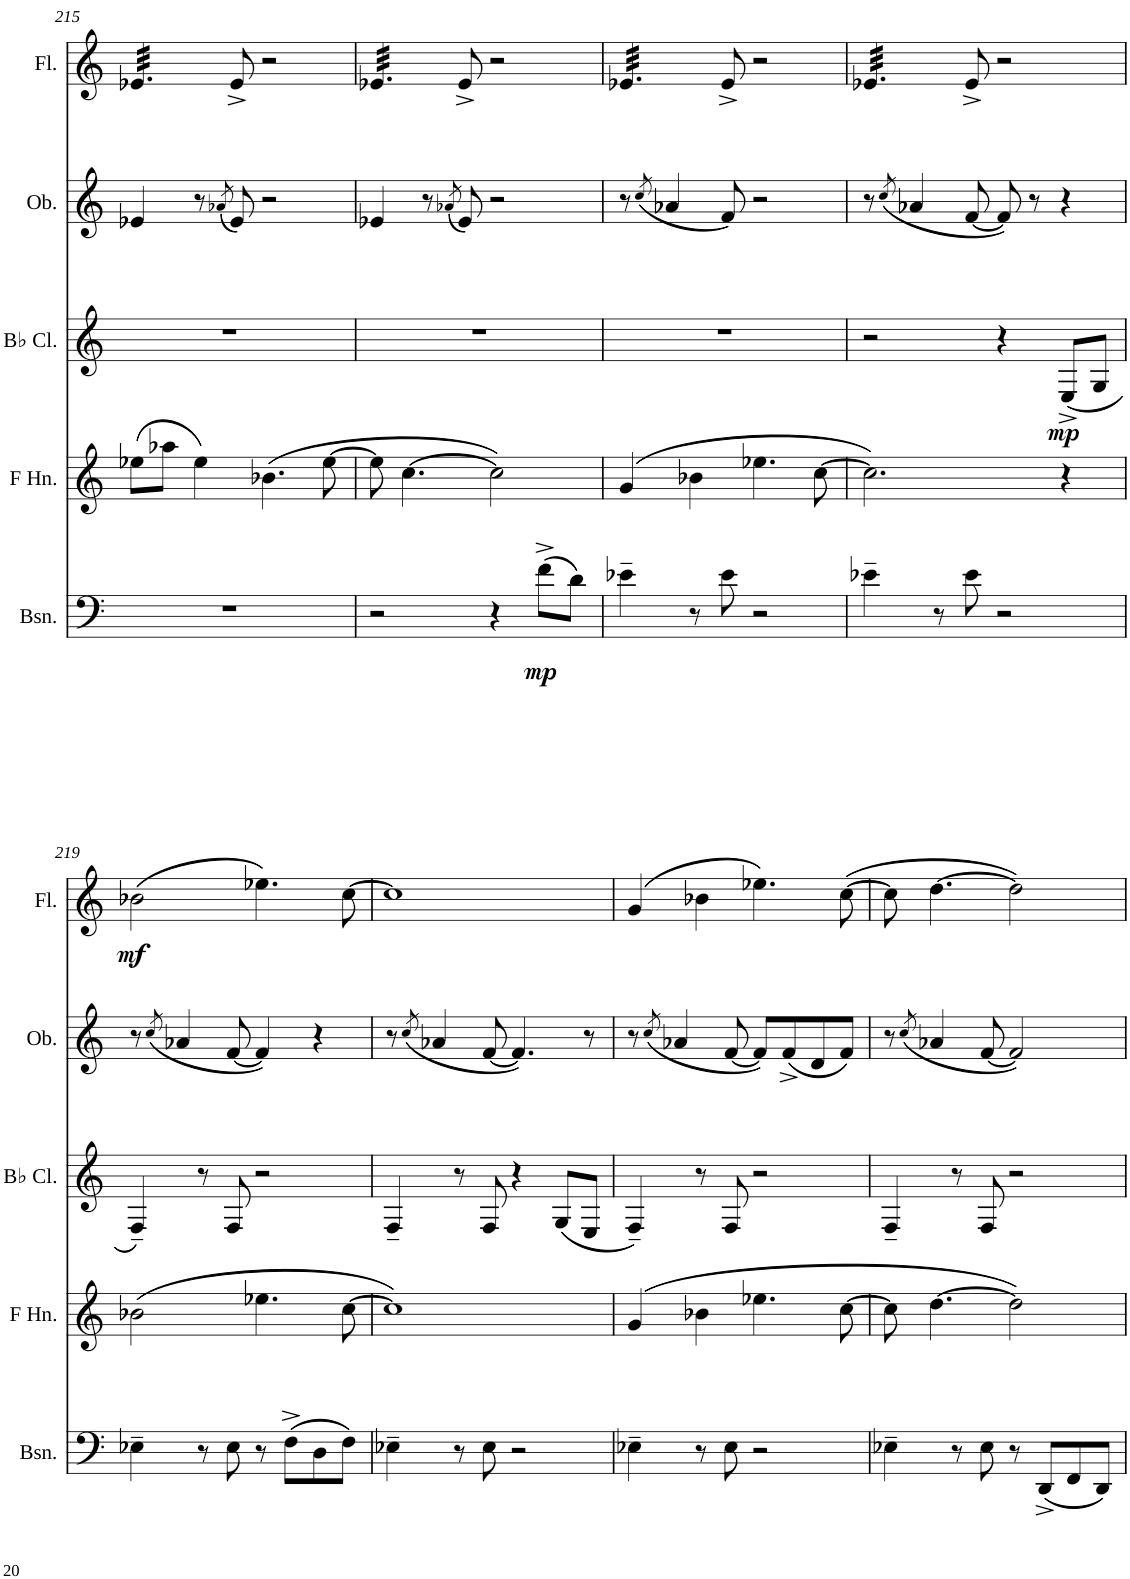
**kern	**dynam	**kern	**kern	**dynam	**kern	**kern	**dynam
*part5	*part5	*part4	*part3	*part3	*part2	*part1	*part1
*staff5	*staff5	*staff4	*staff3	*staff3	*staff2	*staff1	*staff1
*I"Bassoon	*	*I"Horn in F	*I"Bb Clarinet	*	*I"English Horn	*I"Flute	*
*I'Bsn.	*	*	*I'Bb Cl.	*	*I'E. Hn.	*I'Fl.	*
!!LO:PB:g=z
*clefF4	*	*clefF4	*clefG2	*	*clefG2	*clefG2	*
*	*	*Trd4c7	*Trd1c2	*	*Trd4c7	*	*
*k[]	*	*k[]	*k[]	*	*k[]	*k[]	*
*M4/4	*	*M4/4	*M4/4	*	*M4/4	*M4/4	*
=215	=215	=215	=215	=215	=215	=215	=215
*	*	*	*	*	*	*tremolo	*
1r	.	(8ee-X\L	1r	.	4e-X/	32e-X/LLL	.
.	.	.	.	.	.	32e-X/	.
.	.	.	.	.	.	32e-X/	.
.	.	.	.	.	.	32e-X/	.
.	.	8aa-X\J	.	.	.	32e-X/	.
.	.	.	.	.	.	32e-X/	.
.	.	.	.	.	.	32e-X/	.
.	.	.	.	.	.	32e-X/	.
.	.	4ee-\)	.	.	8r	32e-X/	.
.	.	.	.	.	.	32e-X/	.
.	.	.	.	.	.	32e-X/	.
.	.	.	.	.	.	32e-X/JJJ	.
*	*	*	*	*	*	*Xtremolo	*
.	.	.	.	.	(8qa-X/	.	.
.	.	.	.	.	8e-/)	8e-^/	.
.	.	(4.b-X\	.	.	2r	2r	.
.	.	[8ee-\	.	.	.	.	.
=216	=216	=216	=216	=216	=216	=216	=216
*	*	*	*	*	*	*tremolo	*
2r	.	8ee-\]	1r	.	4e-X/	32e-X/LLL	.
.	.	.	.	.	.	32e-X/	.
.	.	.	.	.	.	32e-X/	.
.	.	.	.	.	.	32e-X/	.
.	.	[4.cc\	.	.	.	32e-X/	.
.	.	.	.	.	.	32e-X/	.
.	.	.	.	.	.	32e-X/	.
.	.	.	.	.	.	32e-X/	.
.	.	.	.	.	8r	32e-X/	.
.	.	.	.	.	.	32e-X/	.
.	.	.	.	.	.	32e-X/	.
.	.	.	.	.	.	32e-X/JJJ	.
*	*	*	*	*	*	*Xtremolo	*
.	.	.	.	.	(8qa-X/	.	.
.	.	.	.	.	8e-/)	8e-^/	.
4r	.	2cc\])	.	.	2r	2r	.
!	!LO:DY:b	!	!	!	!	!	!
(8f^\L	mp	.	.	.	.	.	.
8d\J)	.	.	.	.	.	.	.
=217	=217	=217	=217	=217	=217	=217	=217
*	*	*	*	*	*	*tremolo	*
4e-X~\	.	(4g/	1r	.	8r	32e-X/LLL	.
.	.	.	.	.	.	32e-X/	.
.	.	.	.	.	.	32e-X/	.
.	.	.	.	.	.	32e-X/	.
.	.	.	.	.	(8qcc/	.	.
.	.	.	.	.	4a-X/	32e-X/	.
.	.	.	.	.	.	32e-X/	.
.	.	.	.	.	.	32e-X/	.
.	.	.	.	.	.	32e-X/	.
8r	.	4b-X\	.	.	.	32e-X/	.
.	.	.	.	.	.	32e-X/	.
.	.	.	.	.	.	32e-X/	.
.	.	.	.	.	.	32e-X/JJJ	.
*	*	*	*	*	*	*Xtremolo	*
8e-\	.	.	.	.	8f/)	8e-^/	.
2r	.	4.ee-X\	.	.	2r	2r	.
.	.	[8cc\	.	.	.	.	.
=218	=218	=218	=218	=218	=218	=218	=218
*	*	*	*	*	*	*tremolo	*
4e-X~\	.	2.cc\])	2r	.	8r	32e-X/LLL	.
.	.	.	.	.	.	32e-X/	.
.	.	.	.	.	.	32e-X/	.
.	.	.	.	.	.	32e-X/	.
.	.	.	.	.	(8qcc/	.	.
.	.	.	.	.	4a-X/	32e-X/	.
.	.	.	.	.	.	32e-X/	.
.	.	.	.	.	.	32e-X/	.
.	.	.	.	.	.	32e-X/	.
8r	.	.	.	.	.	32e-X/	.
.	.	.	.	.	.	32e-X/	.
.	.	.	.	.	.	32e-X/	.
.	.	.	.	.	.	32e-X/JJJ	.
*	*	*	*	*	*	*Xtremolo	*
8e-\	.	.	.	.	[8f/	8e-^/	.
2r	.	.	4r	.	8f/])	2r	.
.	.	.	.	.	8r	.	.
!	!	!	!	!LO:DY:b	!	!	!
.	.	4r	(8E^/L	mp	4r	.	.
.	.	.	8G/J	.	.	.	.
!!LO:LB:g=z
=219	=219	=219	=219	=219	=219	=219	=219
!	!	!	!	!	!	!	!LO:DY:b
4E-X~\	.	(2b-X\	4F~/)	.	8r	(2b-X\	mf
.	.	.	.	.	(8qcc/	.	.
.	.	.	.	.	4a-X/	.	.
8r	.	.	8r	.	.	.	.
8E-\	.	.	8F/	.	[8f/	.	.
8r	.	4.ee-X\	2r	.	4f/])	4.ee-X\)	.
(8F^\L	.	.	.	.	.	.	.
8D\	.	.	.	.	4r	.	.
8F\J)	.	[8cc\	.	.	.	[8cc\	.
=220	=220	=220	=220	=220	=220	=220	=220
4E-X~\	.	1cc])	4F~/	.	8r	1cc]	.
.	.	.	.	.	(8qcc/	.	.
.	.	.	.	.	4a-X/	.	.
8r	.	.	8r	.	.	.	.
8E-\	.	.	8F/	.	[8f/	.	.
2r	.	.	4r	.	4.f/])	.	.
.	.	.	(8G/L	.	.	.	.
.	.	.	8E/J	.	8r	.	.
=221	=221	=221	=221	=221	=221	=221	=221
4E-X~\	.	(4g/	4F~/)	.	8r	(4g/	.
.	.	.	.	.	(8qcc/	.	.
.	.	.	.	.	4a-X/	.	.
8r	.	4b-X\	8r	.	.	4b-X\	.
8E-\	.	.	8F/	.	[8f/	.	.
2r	.	4.ee-X\	2r	.	8f/L])	4.ee-X\)	.
.	.	.	.	.	(8f^/	.	.
.	.	.	.	.	8d/	.	.
.	.	[8cc\	.	.	8f/J)	([8cc\	.
=222	=222	=222	=222	=222	=222	=222	=222
4E-X~\	.	8cc\]	4F~/	.	8r	8cc\]	.
.	.	.	.	.	(8qcc/	.	.
.	.	[4.dd\	.	.	4a-X/	[4.dd\	.
8r	.	.	8r	.	.	.	.
8E-\	.	.	8F/	.	[8f/	.	.
8r	.	2dd\])	2r	.	2f/])	2dd\])	.
(8DD^/L	.	.	.	.	.	.	.
8FF/	.	.	.	.	.	.	.
8DD/J)	.	.	.	.	.	.	.
=	=	=	=	=	=	=	=
*-	*-	*-	*-	*-	*-	*-	*-
